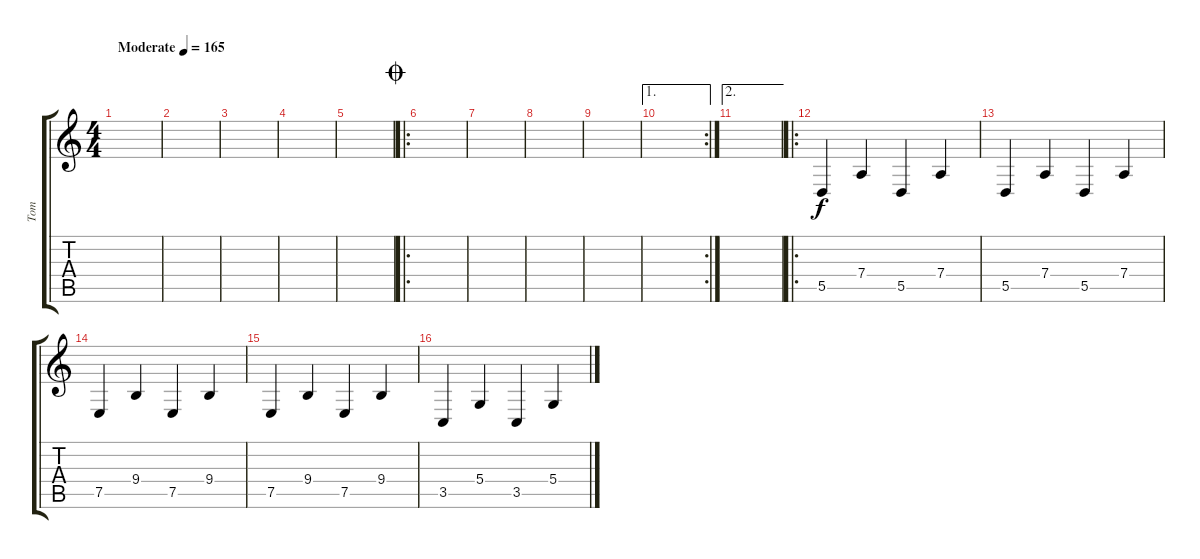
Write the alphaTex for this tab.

\track ("Tom" "Tom") {instrument dulcimer}
\staff {score tabs}
\tuning (E4 B3 G3 D3 A2 E2) {hide}
\ts (4 4)
\tempo (165 "Moderate")
\clef g2
\ks c
|
|
|
|
|
\ro
\jump coda
|
|
|
|
\ae 1
\rc 2
|
\ae 2
|
\ro
5.5.4 7.4.4 5.5.4 7.4.4 |
5.5.4 7.4.4 5.5.4 7.4.4 |
7.5.4 9.4.4 7.5.4 9.4.4 |
7.5.4 9.4.4 7.5.4 9.4.4 |
3.5.4 5.4.4 3.5.4 5.4.4
